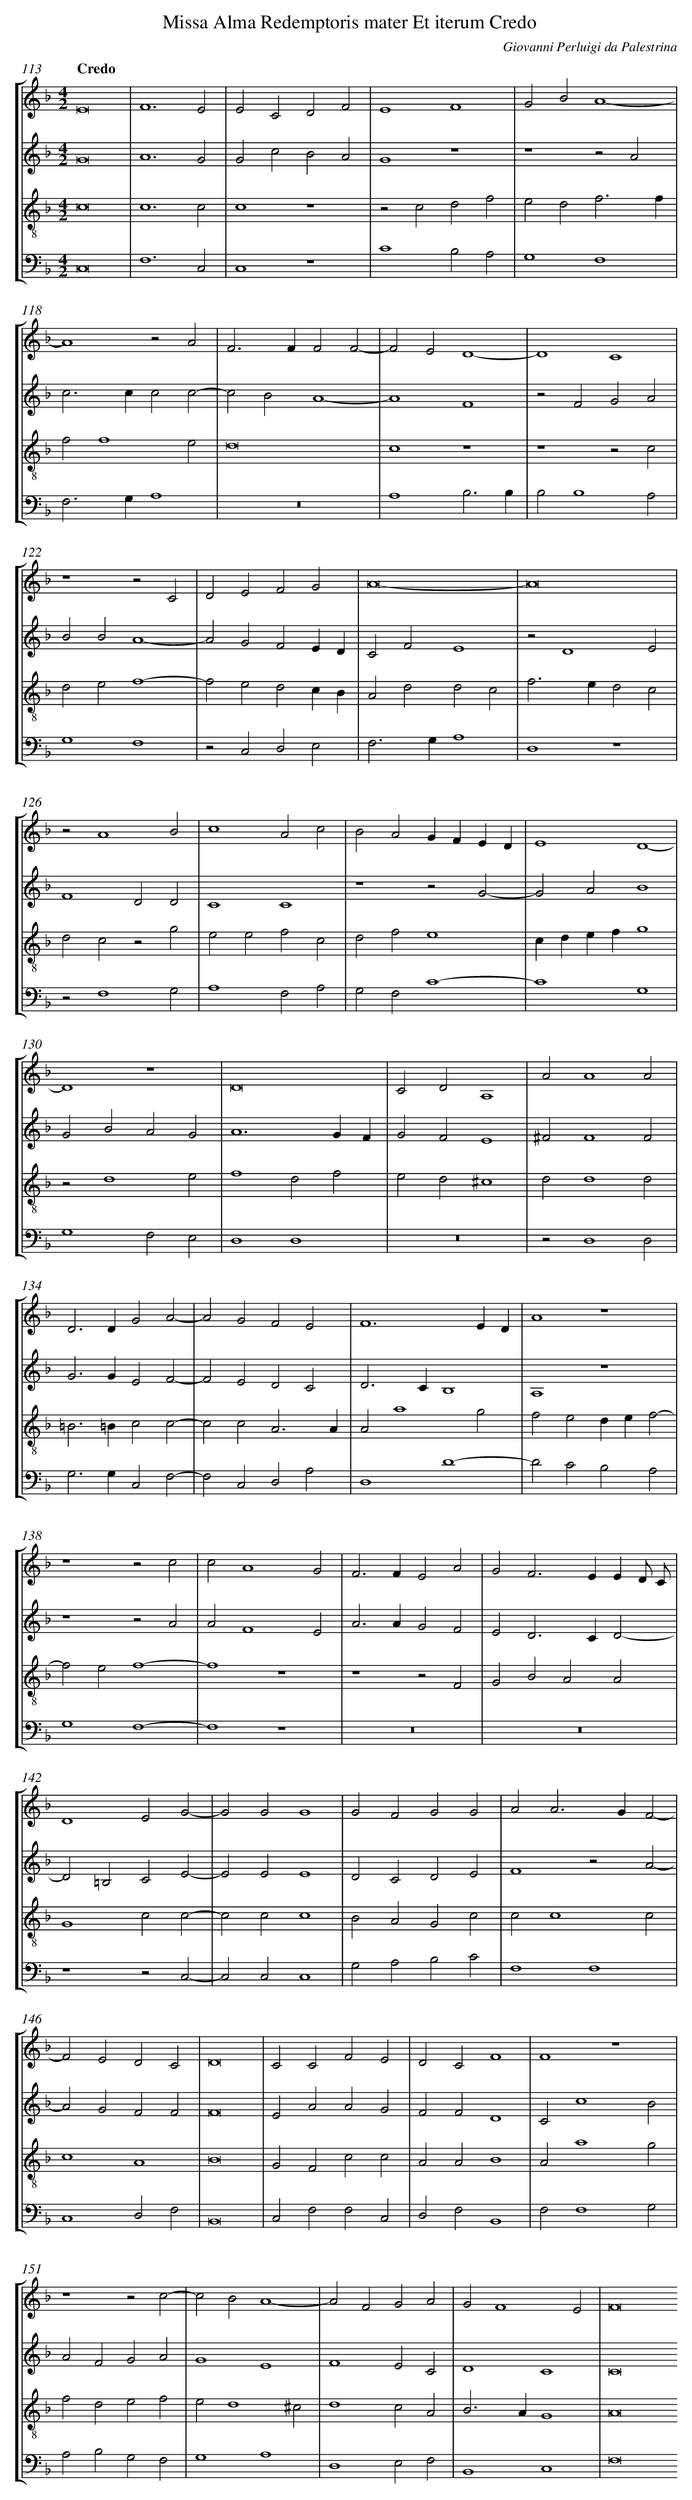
X:1
T: Missa Alma Redemptoris mater Et iterum Credo
C: Giovanni Perluigi da Palestrina
L: 1/4
M: 4/2
Q: "Credo"
%%staves [1 2 3 4]
V: 1 clef=treble
V: 2 clef=treble
V: 3 clef=treble-8
V: 4 clef=bass
K: F
[V:1] E8 |
[V:2] G8 |
[V:3] c8 |
[V:4] C,8 |
[V:1] F6E2 |
[V:2] A6G2 |
[V:3] c6c2 |
[V:4] F,6C,2 |
[V:1] E2C2D2F2 |
[V:2] G2c2B2A2 |
[V:3] c4z4 |
[V:4] C,4z4 |
[V:1] E4F4 |
[V:2] G4z4 |
[V:3] z2c2d2f2 |
[V:4] C4B,2A,2 |
[V:1] G2B2A4- |
[V:2] z4z2A2 |
[V:3] e2d2f3f |
[V:4] G,4F,4 |
[V:1] A4z2A2 |
[V:2] c2>c2c2c2- |
[V:3] f2f4e2 |
[V:4] F,2>G,2A,4 |
[V:1] F2>F2F2F2- |
[V:2] c2B2A4- |
[V:3] d8 |
[V:4] z8 |
[V:1] F2E2D4- |
[V:2] A4F4 |
[V:3] c4z4 |
[V:4] A,4B,3B, |
[V:1] D4C4 |
[V:2] z2F2G2A2 |
[V:3] z4z2c2 |
[V:4] B,2B,4A,2 |
[V:1] z4z2C2 |
[V:2] B2B2A4- |
[V:3] d2e2f4- |
[V:4] G,4F,4 |
[V:1] D2E2F2G2 |
[V:2] A2G2F2ED |
[V:3] f2e2d2cB |
[V:4] z2C,2D,2E,2 |
[V:1] A8- |
[V:2] C2F2E4 |
[V:3] A2d2d2c2 |
[V:4] F,2>G,2A,4 |
[V:1] A8 |
[V:2] z2D4E2 |
[V:3] f2>e2d2c2 |
[V:4] D,4z4 |
[V:1] z2A4B2 |
[V:2] F4D2D2 |
[V:3] d2c2z2g2 |
[V:4] z2F,4G,2 |
[V:1] c4A2c2 |
[V:2] C4C4 |
[V:3] e2e2f2c2 |
[V:4] A,4F,2A,2 |
[V:1] B2A2GFED |
[V:2] z4z2G2- |
[V:3] d2f2e4 |
[V:4] G,2F,2C4- |
[V:1] E4D4- |
[V:2] G2A2B4 |
[V:3] cdefg4 |
[V:4] C4G,4 |
[V:1] D4z4 |
[V:2] G2B2A2G2 |
[V:3] z2d4e2 |
[V:4] G,4F,2E,2 |
[V:1] D8 |
[V:2] A6GF |
[V:3] f4d2f2 |
[V:4] D,4D,4 |
[V:1] C2D2A,4 |
[V:2] G2F2E4 |
[V:3] e2d2^c4 |
[V:4] z8 |
[V:1] A2A4A2 |
[V:2] ^F2F4F2 |
[V:3] d2d4d2 |
[V:4] z2D,4D,2 |
[V:1] D2>D2G2A2- |
[V:2] G2>G2E2F2- |
[V:3] =B2>=B2c2c2- |
[V:4] G,2>G,2C,2F,2- |
[V:1] A2G2F2E2 |
[V:2] F2E2D2C2 |
[V:3] c2c2A3A |
[V:4] F,2C,2D,2A,2 |
[V:1] F6ED |
[V:2] D2>C2B,4 |
[V:3] A2a4g2 |
[V:4] D,4D4- |
[V:1] A4z4 |
[V:2] A,4z4 |
[V:3] f2e2def2- |
[V:4] D2C2B,2A,2 |
[V:1] z4z2c2 |
[V:2] z4z2A2 |
[V:3] f2e2f4- |
[V:4] G,4F,4- |
[V:1] c2A4G2 |
[V:2] A2F4E2 |
[V:3] f4z4 |
[V:4] F,4z4 |
[V:1] F2>F2E2A2 |
[V:2] A2>A2G2F2 |
[V:3] z4z2F2 |
[V:4] z8 |
[V:1] G2F2>E2ED/ C/ |
[V:2] E2D2>C2D2- |
[V:3] G2B2A2A2 |
[V:4] z8 |
[V:1] D4E2G2- |
[V:2] D2=B,2C2E2- |
[V:3] G4c2c2- |
[V:4] z4z2C,2- |
[V:1] G2G2G4 |
[V:2] E2E2E4 |
[V:3] c2c2c4 |
[V:4] C,2C,2C,4 |
[V:1] G2F2G2G2 |
[V:2] D2C2D2E2 |
[V:3] B2A2G2c2 |
[V:4] G,2A,2B,2C2 |
[V:1] A2A2>G2F2- |
[V:2] F4z2A2- |
[V:3] c2c4c2 |
[V:4] F,4F,4 |
[V:1] F2E2D2C2 |
[V:2] A2G2F2F2 |
[V:3] c4A4 |
[V:4] C,4D,2F,2 |
[V:1] D8 |
[V:2] F8 |
[V:3] B8 |
[V:4] B,,8 |
[V:1] C2C2F2E2 |
[V:2] E2A2A2G2 |
[V:3] G2F2c2c2 |
[V:4] C,2F,2F,2C,2 |
[V:1] D2C2F4 |
[V:2] F2F2D4 |
[V:3] A2A2B4 |
[V:4] D,2F,2B,,4 |
[V:1] F4z4 |
[V:2] C2c4B2 |
[V:3] A2a4g2 |
[V:4] F,2F,4G,2 |
[V:1] z4z2c2- |
[V:2] A2F2G2A2 |
[V:3] f2d2e2f2 |
[V:4] A,2B,2G,2F,2 |
[V:1] c2B2A4- |
[V:2] G4E4 |
[V:3] e2d4^c2 |
[V:4] G,4A,4 |
[V:1] A2F2G2A2 |
[V:2] F4E2C2 |
[V:3] d4c2A2 |
[V:4] D,4E,2F,2 |
[V:1] G2F4E2 |
[V:2] D4C4 |
[V:3] B2>A2G4 |
[V:4] B,,4C,4 |
[V:1] F8
[V:2] C8
[V:3] A8
[V:4] F,8
